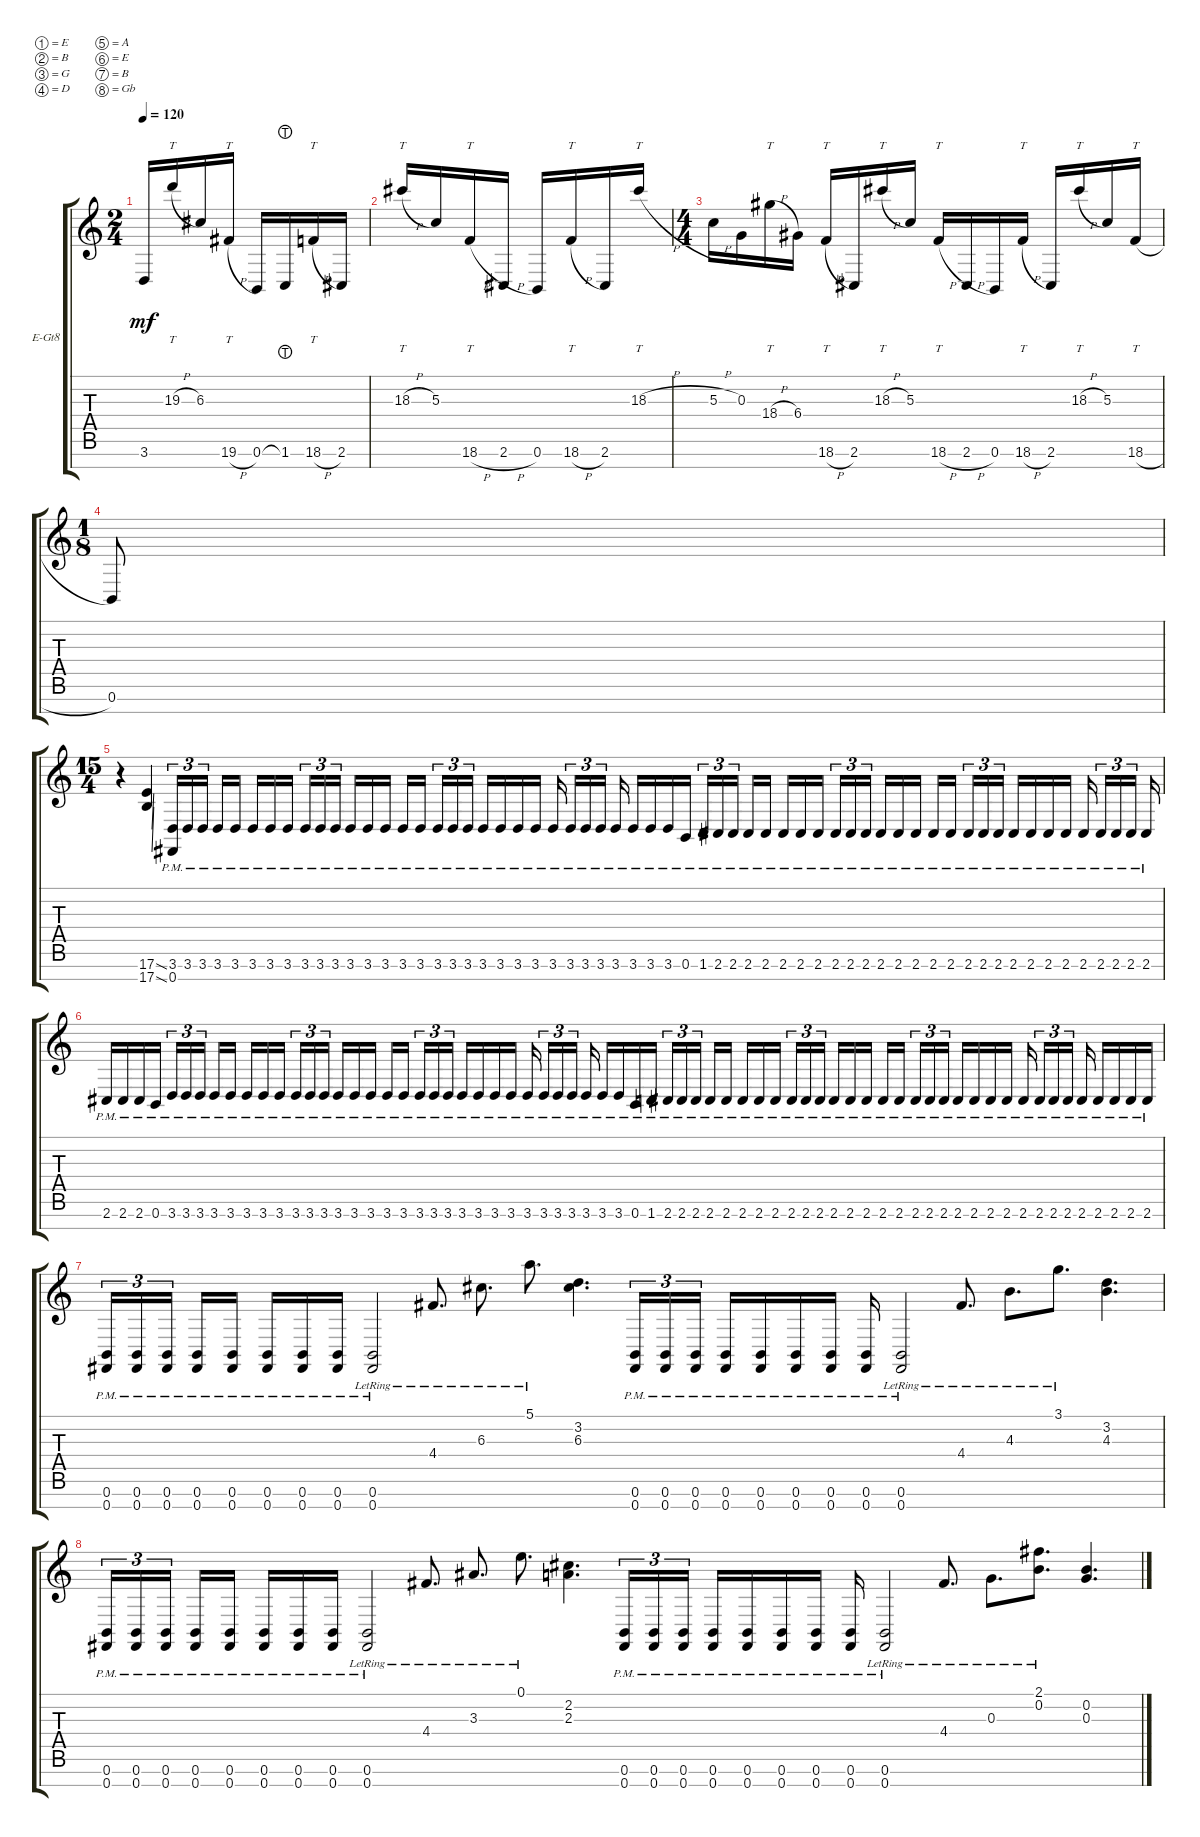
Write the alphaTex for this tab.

\defaultSystemsLayout 4
\bracketExtendMode groupsimilarinstruments
\firstSystemTrackNameOrientation horizontal
\otherSystemsTrackNameOrientation horizontal
\track ("Electric Guitar" "E-Gt8") {instrument distortionguitar}
\staff {score tabs}
\tuning (E4 B3 G3 D3 A2 E2 B1 Gb1)
\ts (2 4)
\tempo 120
\clef g2
\ks c
3.7.16{dy mf} 19.3{h}.16{tt} 6.3.16 19.7{h}.16{tt} 0.7.16 1.7{lht}.16 18.7{h}.16{tt} 2.7.16 |
18.3{h}.16{tt} 5.3.16 18.7{h}.16{tt} 2.7{h}.16 0.7.16 18.7{h}.16{tt} 2.7.16 18.3{h}.16{tt} |
\ts (4 4)
5.3{h}.16 0.3.16 18.4{h}.16{tt} 6.4.16 18.7{h}.16{tt} 2.7.16 18.3{h}.16{tt} 5.3.16 18.7{h}.16{tt} 2.7{h}.16 0.7.16 18.7{h}.16{tt} 2.7.16 18.3{h}.16{tt} 5.3.16 18.7{h}.16{tt} |
\ts (1 8)
0.7.8 |
\ts (15 4)
r.4 (17.7{ss} 17.8{ss}).4 (3.7{pm} 0.8).16{tu (3 2)} 3.7{pm}.16{tu (3 2)} 3.7{pm}.16{tu (3 2)} 3.7{pm}.16 3.7{pm}.16 3.7{pm}.16 3.7{pm}.16 3.7{pm}.16 3.7{pm}.16{tu (3 2)} 3.7{pm}.16{tu (3 2)} 3.7{pm}.16{tu (3 2)} 3.7{pm}.16 3.7{pm}.16 3.7{pm}.16 3.7{pm}.16 3.7{pm}.16 3.7{pm}.16{tu (3 2)} 3.7{pm}.16{tu (3 2)} 3.7{pm}.16{tu (3 2)} 3.7{pm}.16 3.7{pm}.16 3.7{pm}.16 3.7{pm}.16 3.7{pm}.16 3.7{pm}.16{tu (3 2)} 3.7{pm}.16{tu (3 2)} 3.7{pm}.16{tu (3 2)} 3.7{pm}.16 3.7{pm}.16 3.7{pm}.16 3.7{pm}.16 0.7{pm}.16 1.7{pm}.16{tu (3 2)} 2.7{pm}.16{tu (3 2)} 2.7{pm}.16{tu (3 2)} 2.7{pm}.16 2.7{pm}.16 2.7{pm}.16 2.7{pm}.16 2.7{pm}.16 2.7{pm}.16{tu (3 2)} 2.7{pm}.16{tu (3 2)} 2.7{pm}.16{tu (3 2)} 2.7{pm}.16 2.7{pm}.16 2.7{pm}.16 2.7{pm}.16 2.7{pm}.16 2.7{pm}.16{tu (3 2)} 2.7{pm}.16{tu (3 2)} 2.7{pm}.16{tu (3 2)} 2.7{pm}.16 2.7{pm}.16 2.7{pm}.16 2.7{pm}.16 2.7{pm}.16 2.7{pm}.16{tu (3 2)} 2.7{pm}.16{tu (3 2)} 2.7{pm}.16{tu (3 2)} 2.7{pm}.16 |
2.7{pm}.16 2.7{pm}.16 2.7{pm}.16 0.7{pm}.16 3.7{pm}.16{tu (3 2)} 3.7{pm}.16{tu (3 2)} 3.7{pm}.16{tu (3 2)} 3.7{pm}.16 3.7{pm}.16 3.7{pm}.16 3.7{pm}.16 3.7{pm}.16 3.7{pm}.16{tu (3 2)} 3.7{pm}.16{tu (3 2)} 3.7{pm}.16{tu (3 2)} 3.7{pm}.16 3.7{pm}.16 3.7{pm}.16 3.7{pm}.16 3.7{pm}.16 3.7{pm}.16{tu (3 2)} 3.7{pm}.16{tu (3 2)} 3.7{pm}.16{tu (3 2)} 3.7{pm}.16 3.7{pm}.16 3.7{pm}.16 3.7{pm}.16 3.7{pm}.16 3.7{pm}.16{tu (3 2)} 3.7{pm}.16{tu (3 2)} 3.7{pm}.16{tu (3 2)} 3.7{pm}.16 3.7{pm}.16 3.7{pm}.16 0.7{pm}.16 1.7{pm}.16 2.7{pm}.16{tu (3 2)} 2.7{pm}.16{tu (3 2)} 2.7{pm}.16{tu (3 2)} 2.7{pm}.16 2.7{pm}.16 2.7{pm}.16 2.7{pm}.16 2.7{pm}.16 2.7{pm}.16{tu (3 2)} 2.7{pm}.16{tu (3 2)} 2.7{pm}.16{tu (3 2)} 2.7{pm}.16 2.7{pm}.16 2.7{pm}.16 2.7{pm}.16 2.7{pm}.16 2.7{pm}.16{tu (3 2)} 2.7{pm}.16{tu (3 2)} 2.7{pm}.16{tu (3 2)} 2.7{pm}.16 2.7{pm}.16 2.7{pm}.16 2.7{pm}.16 2.7{pm}.16 2.7{pm}.16{tu (3 2)} 2.7{pm}.16{tu (3 2)} 2.7{pm}.16{tu (3 2)} 2.7{pm}.16 2.7{pm}.16 2.7{pm}.16 2.7{pm}.16 2.7{pm}.16 |
(0.7{pm} 0.8{pm}).16{tu (3 2)} (0.7{pm} 0.8{pm}).16{tu (3 2)} (0.8{pm} 0.7{pm}).16{tu (3 2)} (0.7{pm} 0.8{pm}).16 (0.8{pm} 0.7{pm}).16 (0.7{pm} 0.8{pm}).16 (0.7{pm} 0.8{pm}).16 (0.8{pm} 0.7{pm}).16 (0.7{pm} 0.8{lr}).2 4.4{lr}.8{d} 6.3{lr}.8{d} 5.1{lr}.8{d} (3.2 6.3).4{d} (0.7{pm} 0.8{pm}).16{tu (3 2)} (0.7{pm} 0.8{pm}).16{tu (3 2)} (0.8{pm} 0.7{pm}).16{tu (3 2)} (0.7{pm} 0.8{pm}).16 (0.7{pm} 0.8{pm}).16 (0.8{pm} 0.7{pm}).16 (0.7{pm} 0.8{pm}).16 (0.7{pm} 0.8{pm}).16 (0.8{pm} 0.7{lr}).2 4.4{lr}.8{d} 4.3{lr}.8{d} 3.1{lr}.8{d} (3.2 4.3).4{d} |
(0.7{pm} 0.8{pm}).16{tu (3 2)} (0.8{pm} 0.7{pm}).16{tu (3 2)} (0.7{pm} 0.8{pm}).16{tu (3 2)} (0.8{pm} 0.7{pm}).16 (0.7{pm} 0.8{pm}).16 (0.7{pm} 0.8{pm}).16 (0.8{pm} 0.7{pm}).16 (0.7{pm} 0.8{pm}).16 (0.8{pm} 0.7{lr}).2 4.4{lr}.8{d} 3.3{lr}.8{d} 0.1{lr}.8{d} (2.2 2.3).4{d} (0.7{pm} 0.8{pm}).16{tu (3 2)} (0.8{pm} 0.7{pm}).16{tu (3 2)} (0.7{pm} 0.8{pm}).16{tu (3 2)} (0.8{pm} 0.7{pm}).16 (0.7{pm} 0.8{pm}).16 (0.7{pm} 0.8{pm}).16 (0.8{pm} 0.7{pm}).16 (0.7{pm} 0.8{pm}).16 (0.8{pm} 0.7{lr}).2 4.4{lr}.8{d} 0.3{lr}.8{d} (2.1{lr} 0.2).8{d} (0.3 0.2).4{d}
